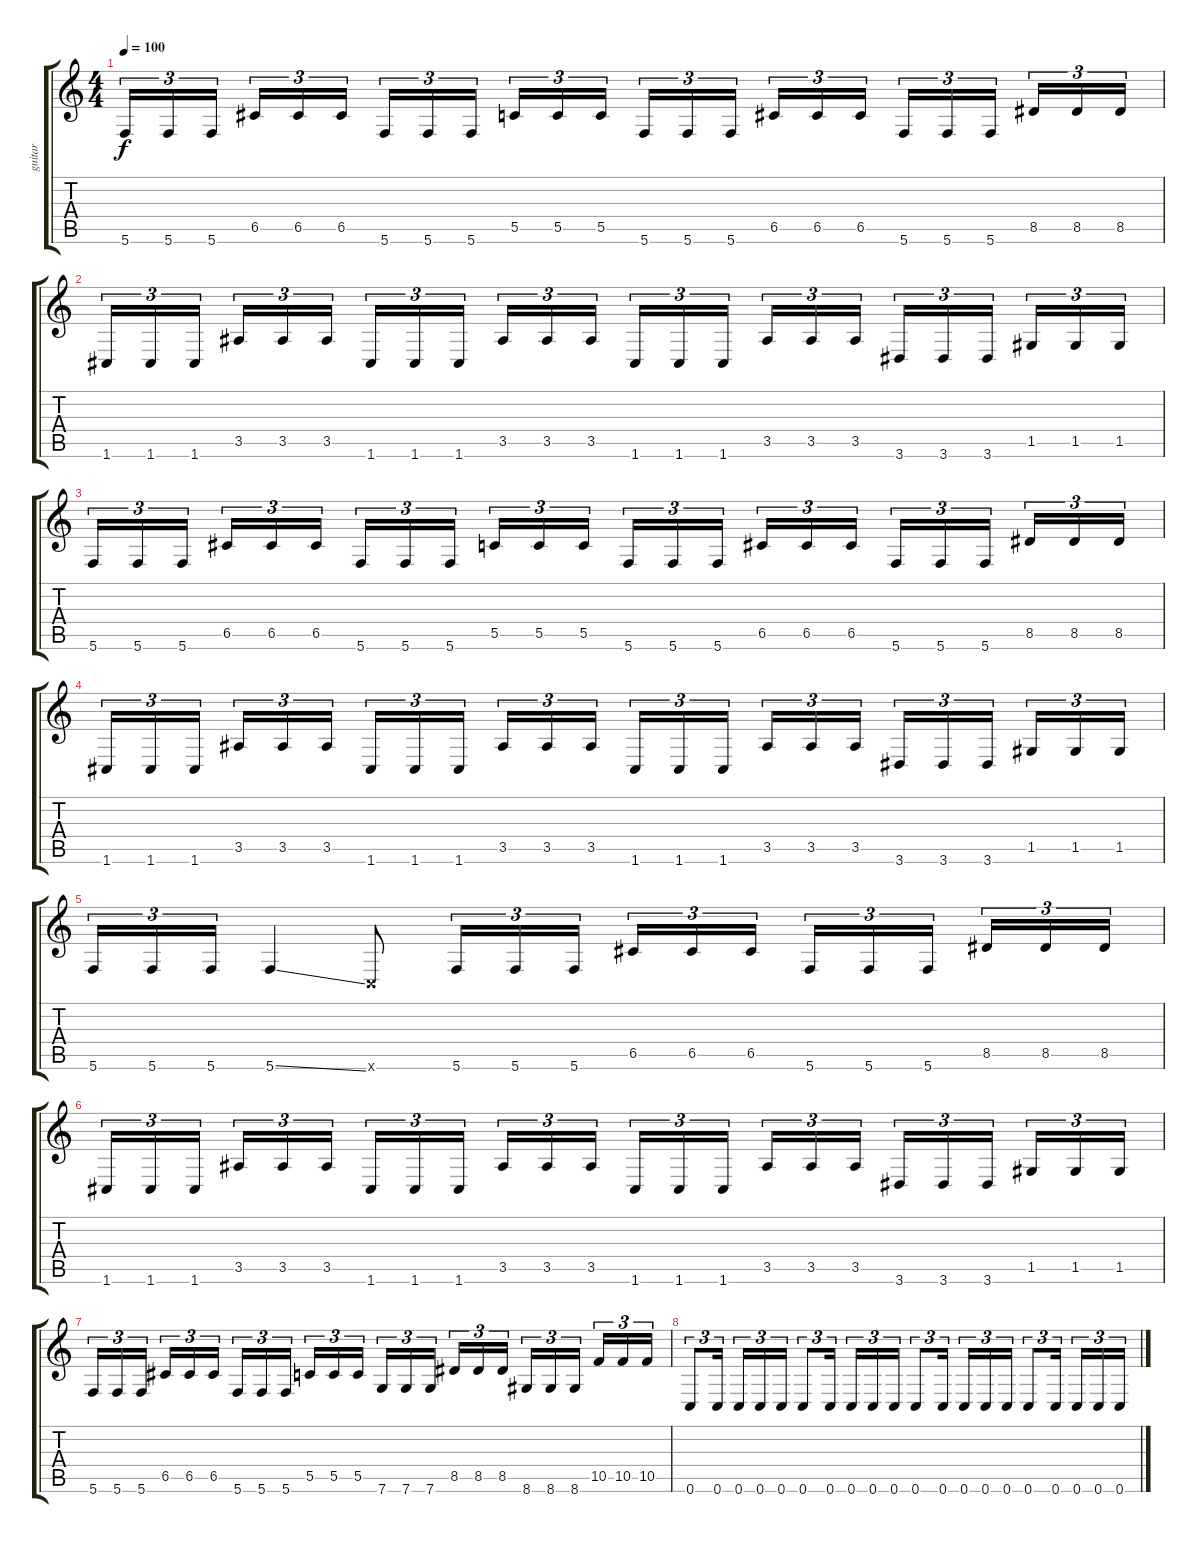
\track ("guitar" "guitar") {instrument distortionguitar}
\staff {score tabs}
\tuning (D4 A3 F3 C3 G2 C2) {hide}
\ts (4 4)
\tempo 100
\clef g2
\ks c
5.6.16{tu (3 2) dy f} 5.6.16{tu (3 2)} 5.6.16{tu (3 2)} 6.5.16{tu (3 2)} 6.5.16{tu (3 2)} 6.5.16{tu (3 2)} 5.6.16{tu (3 2)} 5.6.16{tu (3 2)} 5.6.16{tu (3 2)} 5.5.16{tu (3 2)} 5.5.16{tu (3 2)} 5.5.16{tu (3 2)} 5.6.16{tu (3 2)} 5.6.16{tu (3 2)} 5.6.16{tu (3 2)} 6.5.16{tu (3 2)} 6.5.16{tu (3 2)} 6.5.16{tu (3 2)} 5.6.16{tu (3 2)} 5.6.16{tu (3 2)} 5.6.16{tu (3 2)} 8.5.16{tu (3 2)} 8.5.16{tu (3 2)} 8.5.16{tu (3 2)} |
1.6.16{tu (3 2)} 1.6.16{tu (3 2)} 1.6.16{tu (3 2)} 3.5.16{tu (3 2)} 3.5.16{tu (3 2)} 3.5.16{tu (3 2)} 1.6.16{tu (3 2)} 1.6.16{tu (3 2)} 1.6.16{tu (3 2)} 3.5.16{tu (3 2)} 3.5.16{tu (3 2)} 3.5.16{tu (3 2)} 1.6.16{tu (3 2)} 1.6.16{tu (3 2)} 1.6.16{tu (3 2)} 3.5.16{tu (3 2)} 3.5.16{tu (3 2)} 3.5.16{tu (3 2)} 3.6.16{tu (3 2)} 3.6.16{tu (3 2)} 3.6.16{tu (3 2)} 1.5.16{tu (3 2)} 1.5.16{tu (3 2)} 1.5.16{tu (3 2)} |
5.6.16{tu (3 2)} 5.6.16{tu (3 2)} 5.6.16{tu (3 2)} 6.5.16{tu (3 2)} 6.5.16{tu (3 2)} 6.5.16{tu (3 2)} 5.6.16{tu (3 2)} 5.6.16{tu (3 2)} 5.6.16{tu (3 2)} 5.5.16{tu (3 2)} 5.5.16{tu (3 2)} 5.5.16{tu (3 2)} 5.6.16{tu (3 2)} 5.6.16{tu (3 2)} 5.6.16{tu (3 2)} 6.5.16{tu (3 2)} 6.5.16{tu (3 2)} 6.5.16{tu (3 2)} 5.6.16{tu (3 2)} 5.6.16{tu (3 2)} 5.6.16{tu (3 2)} 8.5.16{tu (3 2)} 8.5.16{tu (3 2)} 8.5.16{tu (3 2)} |
1.6.16{tu (3 2)} 1.6.16{tu (3 2)} 1.6.16{tu (3 2)} 3.5.16{tu (3 2)} 3.5.16{tu (3 2)} 3.5.16{tu (3 2)} 1.6.16{tu (3 2)} 1.6.16{tu (3 2)} 1.6.16{tu (3 2)} 3.5.16{tu (3 2)} 3.5.16{tu (3 2)} 3.5.16{tu (3 2)} 1.6.16{tu (3 2)} 1.6.16{tu (3 2)} 1.6.16{tu (3 2)} 3.5.16{tu (3 2)} 3.5.16{tu (3 2)} 3.5.16{tu (3 2)} 3.6.16{tu (3 2)} 3.6.16{tu (3 2)} 3.6.16{tu (3 2)} 1.5.16{tu (3 2)} 1.5.16{tu (3 2)} 1.5.16{tu (3 2)} |
5.6.16{tu (3 2)} 5.6.16{tu (3 2)} 5.6.16{tu (3 2)} 5.6{ss}.4 0.6{x}.8 5.6.16{tu (3 2)} 5.6.16{tu (3 2)} 5.6.16{tu (3 2)} 6.5.16{tu (3 2)} 6.5.16{tu (3 2)} 6.5.16{tu (3 2)} 5.6.16{tu (3 2)} 5.6.16{tu (3 2)} 5.6.16{tu (3 2)} 8.5.16{tu (3 2)} 8.5.16{tu (3 2)} 8.5.16{tu (3 2)} |
1.6.16{tu (3 2)} 1.6.16{tu (3 2)} 1.6.16{tu (3 2)} 3.5.16{tu (3 2)} 3.5.16{tu (3 2)} 3.5.16{tu (3 2)} 1.6.16{tu (3 2)} 1.6.16{tu (3 2)} 1.6.16{tu (3 2)} 3.5.16{tu (3 2)} 3.5.16{tu (3 2)} 3.5.16{tu (3 2)} 1.6.16{tu (3 2)} 1.6.16{tu (3 2)} 1.6.16{tu (3 2)} 3.5.16{tu (3 2)} 3.5.16{tu (3 2)} 3.5.16{tu (3 2)} 3.6.16{tu (3 2)} 3.6.16{tu (3 2)} 3.6.16{tu (3 2)} 1.5.16{tu (3 2)} 1.5.16{tu (3 2)} 1.5.16{tu (3 2)} |
5.6.16{tu (3 2)} 5.6.16{tu (3 2)} 5.6.16{tu (3 2)} 6.5.16{tu (3 2)} 6.5.16{tu (3 2)} 6.5.16{tu (3 2)} 5.6.16{tu (3 2)} 5.6.16{tu (3 2)} 5.6.16{tu (3 2)} 5.5.16{tu (3 2)} 5.5.16{tu (3 2)} 5.5.16{tu (3 2)} 7.6.16{tu (3 2)} 7.6.16{tu (3 2)} 7.6.16{tu (3 2)} 8.5.16{tu (3 2)} 8.5.16{tu (3 2)} 8.5.16{tu (3 2)} 8.6.16{tu (3 2)} 8.6.16{tu (3 2)} 8.6.16{tu (3 2)} 10.5.16{tu (3 2)} 10.5.16{tu (3 2)} 10.5.16{tu (3 2)} |
0.6.8{tu (3 2)} 0.6.16{tu (3 2)} 0.6.16{tu (3 2)} 0.6.16{tu (3 2)} 0.6.16{tu (3 2)} 0.6.8{tu (3 2)} 0.6.16{tu (3 2)} 0.6.16{tu (3 2)} 0.6.16{tu (3 2)} 0.6.16{tu (3 2)} 0.6.8{tu (3 2)} 0.6.16{tu (3 2)} 0.6.16{tu (3 2)} 0.6.16{tu (3 2)} 0.6.16{tu (3 2)} 0.6.8{tu (3 2)} 0.6.16{tu (3 2)} 0.6.16{tu (3 2)} 0.6.16{tu (3 2)} 0.6.16{tu (3 2)}
